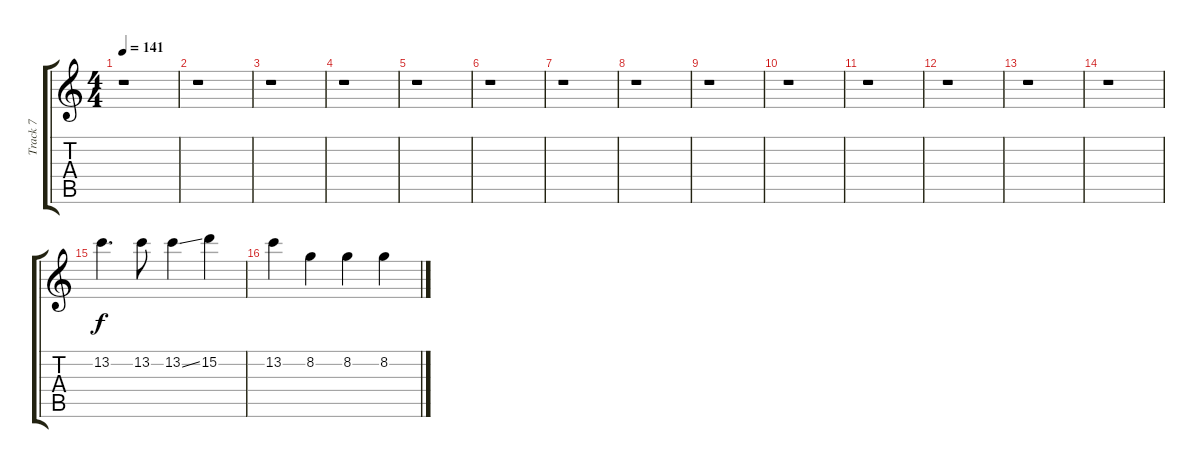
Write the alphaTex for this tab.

\track ("Track 7" "Track 7") {instrument distortionguitar}
\staff {score tabs}
\tuning (E4 B3 G3 D3 A2 D2) {hide}
\ts (4 4)
\tempo 141
\clef g2
\ks c
r.1{dy f} |
r.1 |
r.1 |
r.1 |
r.1 |
r.1 |
r.1 |
r.1 |
r.1 |
r.1 |
r.1 |
r.1 |
r.1 |
r.1 |
13.2.4{d} 13.2.8 13.2{ss}.4 15.2.4 |
13.2.4 8.2.4 8.2.4 8.2.4
